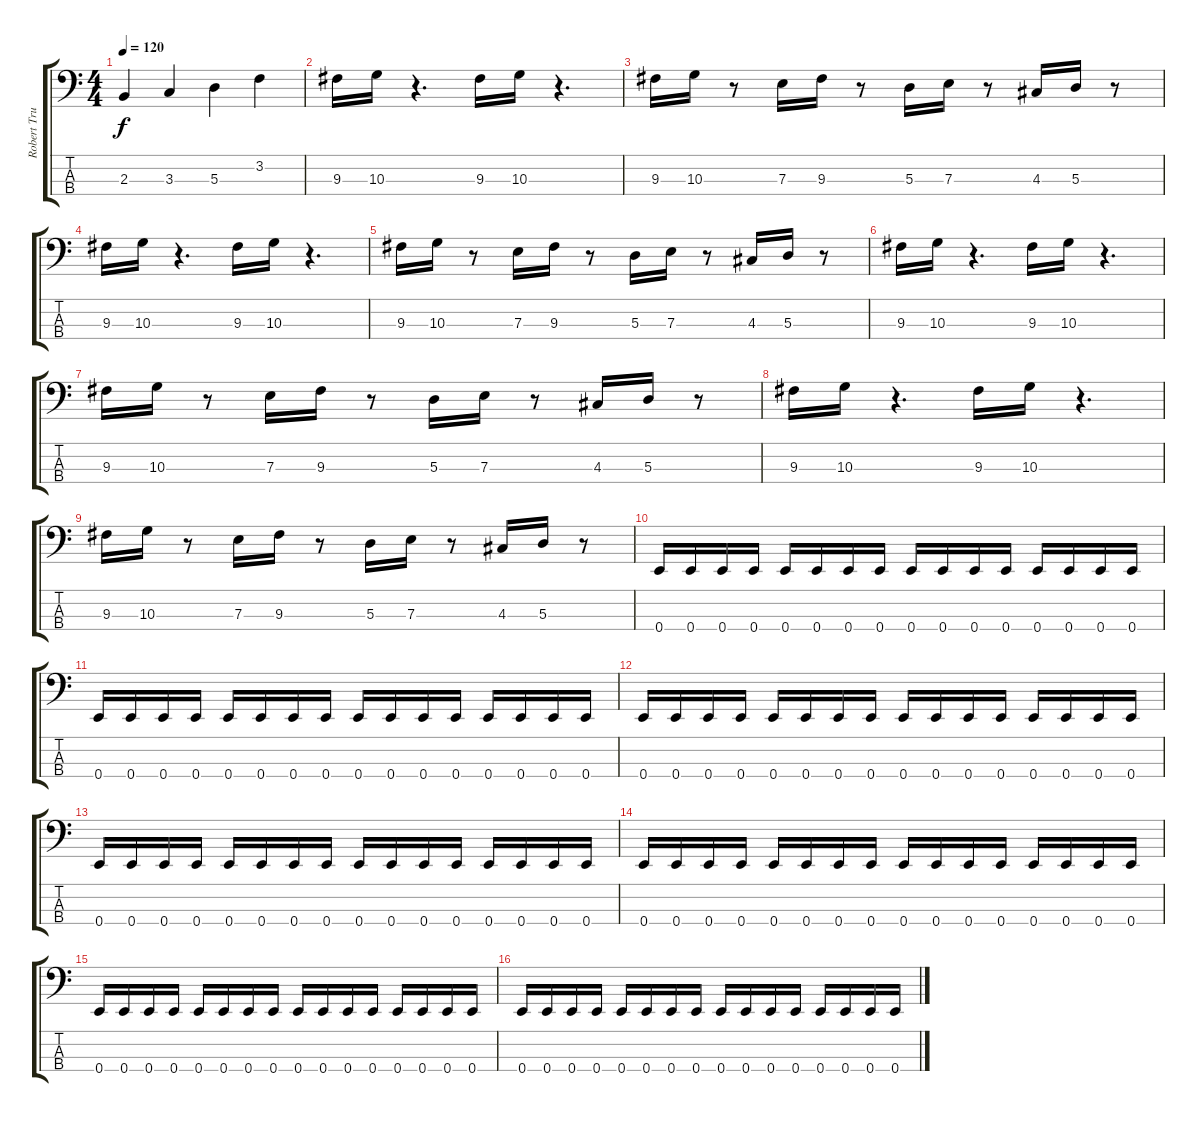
\track ("Robert Trujillo" "Robert Tru") {instrument electricbassfinger}
\staff {score tabs}
\tuning (G2 D2 A1 E1) {hide}
\ts (4 4)
\tempo 120
\clef f4
\ks c
2.3.4{dy f} 3.3.4 5.3.4 3.2.4 |
9.3.16 10.3.16 r.4{d} 9.3.16 10.3.16 r.4{d} |
9.3.16 10.3.16 r.8 7.3.16 9.3.16 r.8 5.3.16 7.3.16 r.8 4.3.16 5.3.16 r.8 |
9.3.16 10.3.16 r.4{d} 9.3.16 10.3.16 r.4{d} |
9.3.16 10.3.16 r.8 7.3.16 9.3.16 r.8 5.3.16 7.3.16 r.8 4.3.16 5.3.16 r.8 |
9.3.16 10.3.16 r.4{d} 9.3.16 10.3.16 r.4{d} |
9.3.16 10.3.16 r.8 7.3.16 9.3.16 r.8 5.3.16 7.3.16 r.8 4.3.16 5.3.16 r.8 |
9.3.16 10.3.16 r.4{d} 9.3.16 10.3.16 r.4{d} |
9.3.16 10.3.16 r.8 7.3.16 9.3.16 r.8 5.3.16 7.3.16 r.8 4.3.16 5.3.16 r.8 |
0.4.16 0.4.16 0.4.16 0.4.16 0.4.16 0.4.16 0.4.16 0.4.16 0.4.16 0.4.16 0.4.16 0.4.16 0.4.16 0.4.16 0.4.16 0.4.16 |
0.4.16 0.4.16 0.4.16 0.4.16 0.4.16 0.4.16 0.4.16 0.4.16 0.4.16 0.4.16 0.4.16 0.4.16 0.4.16 0.4.16 0.4.16 0.4.16 |
0.4.16 0.4.16 0.4.16 0.4.16 0.4.16 0.4.16 0.4.16 0.4.16 0.4.16 0.4.16 0.4.16 0.4.16 0.4.16 0.4.16 0.4.16 0.4.16 |
0.4.16 0.4.16 0.4.16 0.4.16 0.4.16 0.4.16 0.4.16 0.4.16 0.4.16 0.4.16 0.4.16 0.4.16 0.4.16 0.4.16 0.4.16 0.4.16 |
0.4.16 0.4.16 0.4.16 0.4.16 0.4.16 0.4.16 0.4.16 0.4.16 0.4.16 0.4.16 0.4.16 0.4.16 0.4.16 0.4.16 0.4.16 0.4.16 |
0.4.16 0.4.16 0.4.16 0.4.16 0.4.16 0.4.16 0.4.16 0.4.16 0.4.16 0.4.16 0.4.16 0.4.16 0.4.16 0.4.16 0.4.16 0.4.16 |
0.4.16 0.4.16 0.4.16 0.4.16 0.4.16 0.4.16 0.4.16 0.4.16 0.4.16 0.4.16 0.4.16 0.4.16 0.4.16 0.4.16 0.4.16 0.4.16
